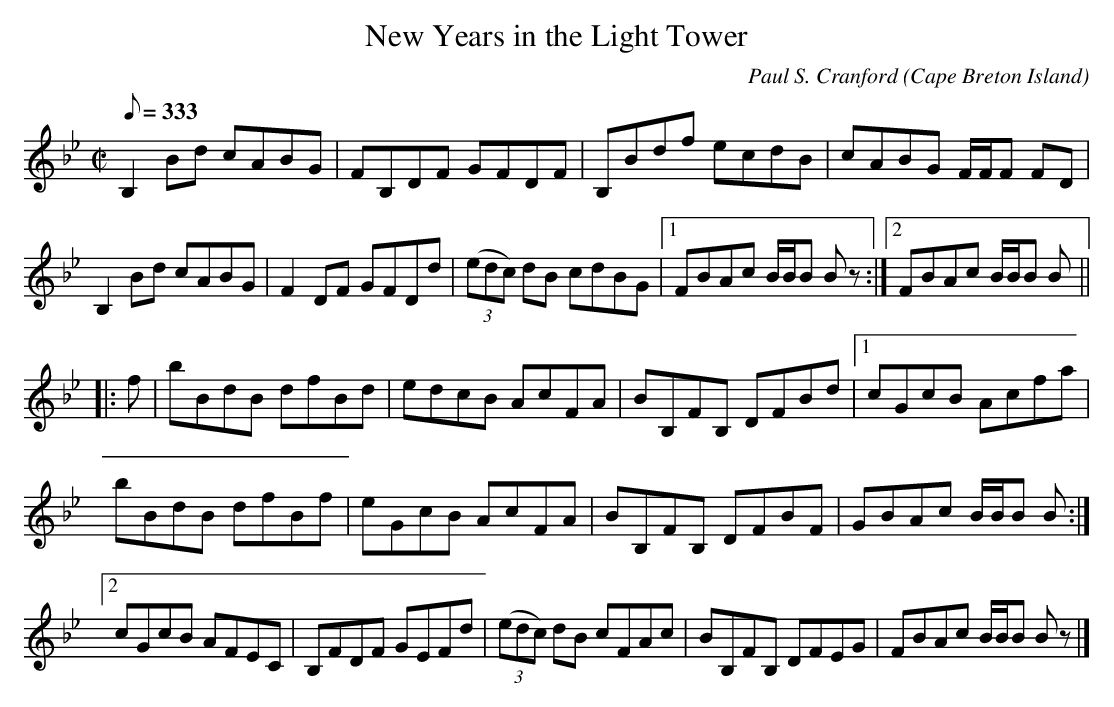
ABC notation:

X:1
T:New Years in the Light Tower
C:Paul S. Cranford
O:Cape Breton Island
L:1/8
Q:333
M:C|
K:Bb
B,2 Bd cABG|FB,DF GFDF|B,Bdf ecdB|cABG F/F/F FD|
B,2 Bd cABG|F2 DF GFDd|(3(edc) dB cdBG|1FBAc B/B/B Bz:|2FBAc B/B/B B||
|:f|bBdB dfBd|edcB AcFA|BB,FB, DFBd|1cGcB Acfa|
bBdB dfBf|eGcB AcFA|BB,FB, DFBF|GBAc B/B/B B:|
[2cGcB AFEC|B,FDF GEFd|(3(edc) dB cFAc|BB,FB, DFEG|FBAc B/B/B B z|]
